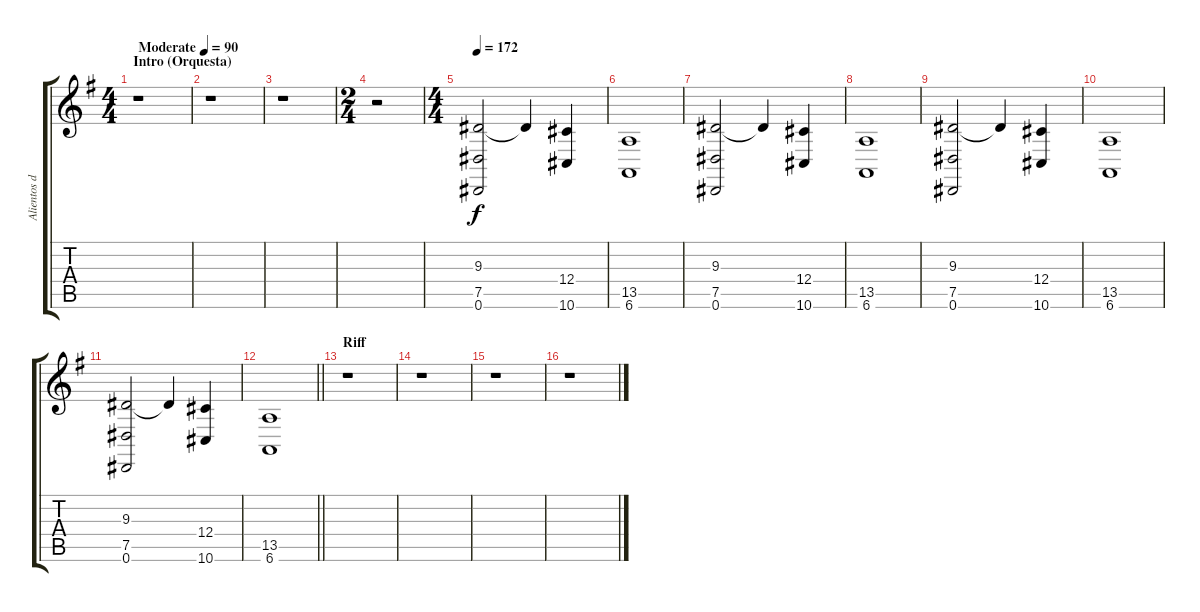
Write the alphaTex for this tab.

\track ("Alientos de madera" "Alientos d") {instrument flute}
\staff {score tabs}
\tuning (Eb4 Bb3 Gb3 Db3 Ab2 Eb2) {hide}
\ts (4 4)
\section ("" "Intro (Orquesta)")
\tempo (90 "Moderate")
\clef g2
\ks eminor
r.1{dy f instrument flute} |
r.1 |
r.1 |
\ts (2 4)
r.2 |
\ts (4 4)
\tempo 172
(9.3 7.5 0.6).2 9.3{t}.4 (12.4 10.6).4 |
(13.5 6.6).1 |
(9.3 7.5 0.6).2 9.3{t}.4 (12.4 10.6).4 |
(13.5 6.6).1 |
(9.3 7.5 0.6).2 9.3{t}.4 (12.4 10.6).4 |
(13.5 6.6).1 |
(9.3 7.5 0.6).2 9.3{t}.4 (12.4 10.6).4 |
\barLineRight lightlight
(13.5 6.6).1 |
\section ("" "Riff")
r.1 |
r.1 |
r.1 |
r.1
